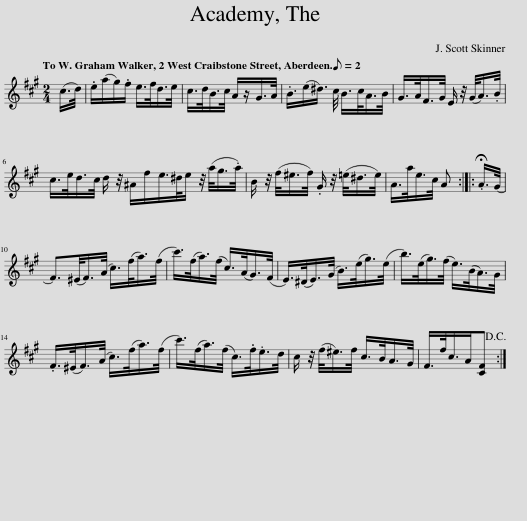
X:1
L:1/8
Q:1/8=2
M:2/4
I:linebreak $
K:A
V:1 treble
V:1
 (c/>d/) | .e/(a/g/).f/ e/>f/d/>e/ | c/>d/B/>c/ A/z/G/>A/ | .B3/4(e/^d3/4) c/4 B/>c/A/>B/ | G/>A/F/>G/ E/ z/4 (G/<A/).B/4 |$ %5
 c/>e/d/>c/ d/ z/4 ^A/f/e/>^d/e/ z/4 (a/<g/.a/4) | B/ z/4 (f/<^e/f/4) .G/ z/4 (=e/<^d/e/4) | A/>a/e/>c/ A :: .!fermata!A/>(G/ |$ F3/2)(^E/<F/)(A/4 c/>)(f/a/>)(f/ | %10
 c'/>)(f/a/>)(f/ c/>)(A/G/>)(F/ | E/>)(^D/E/>)(G/ B/>)(e/g/>)(e/ | b/>)(e/g/>)(f/ e/>)(B/A/>)G/ |$ .F/>(^E/F/>)(A/ c/>)(f/a/>)(f/ | c'/>)(f/a/>)(f/ c/>).f/.e/>d/ | %15
 c/ z/4 (f/<^e/)f/4 c/>B/A/>G/ | F/>f/c3/4A/[CF]!D.C.! :| %17
